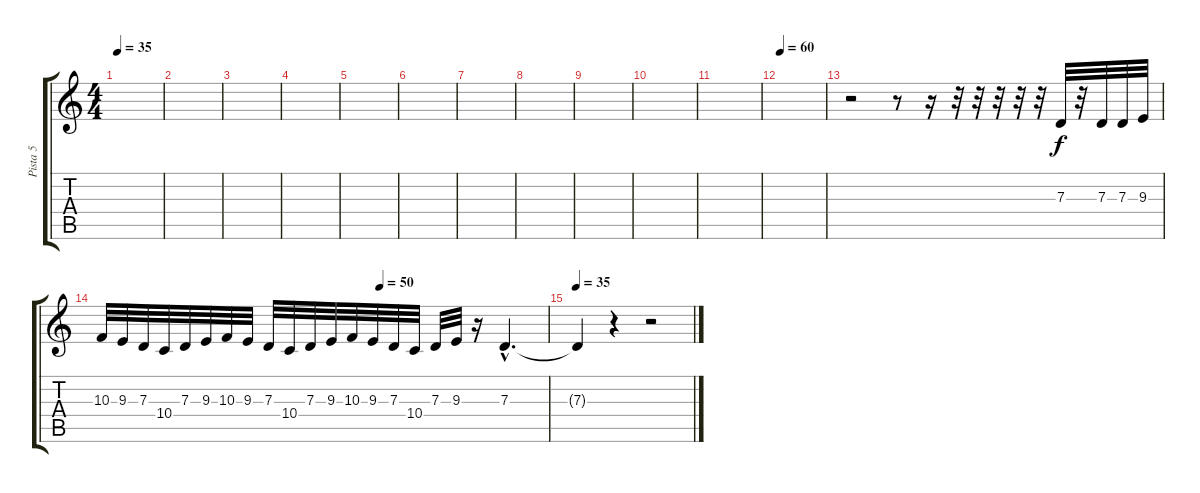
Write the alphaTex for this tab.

\track ("Pista 5" "Pista 5") {instrument violin}
\staff {score tabs}
\tuning (E4 B3 G3 D3 A2 E2) {hide}
\ts (4 4)
\tempo 35
\tempo 30
\tempo 35
\clef g2
\ks c
|
|
|
|
|
|
|
|
|
|
|
\tempo 60
|
r.2 r.8 r.16 r.32 r.32 r.32 r.32 r.32 7.3.32 r.32 7.3.32 7.3.32 9.3.32 |
\tempo (50 0.625)
10.3.32 9.3.32 7.3.32 10.4.32 7.3.32 9.3.32 10.3.32 9.3.32 7.3.32 10.4.32 7.3.32 9.3.32 10.3.32 9.3.32 7.3.32 10.4.32 7.3.32 9.3.32 r.16 7.3{hac}.4{d} |
\tempo 35
7.3{t}.4 r.4 r.2
